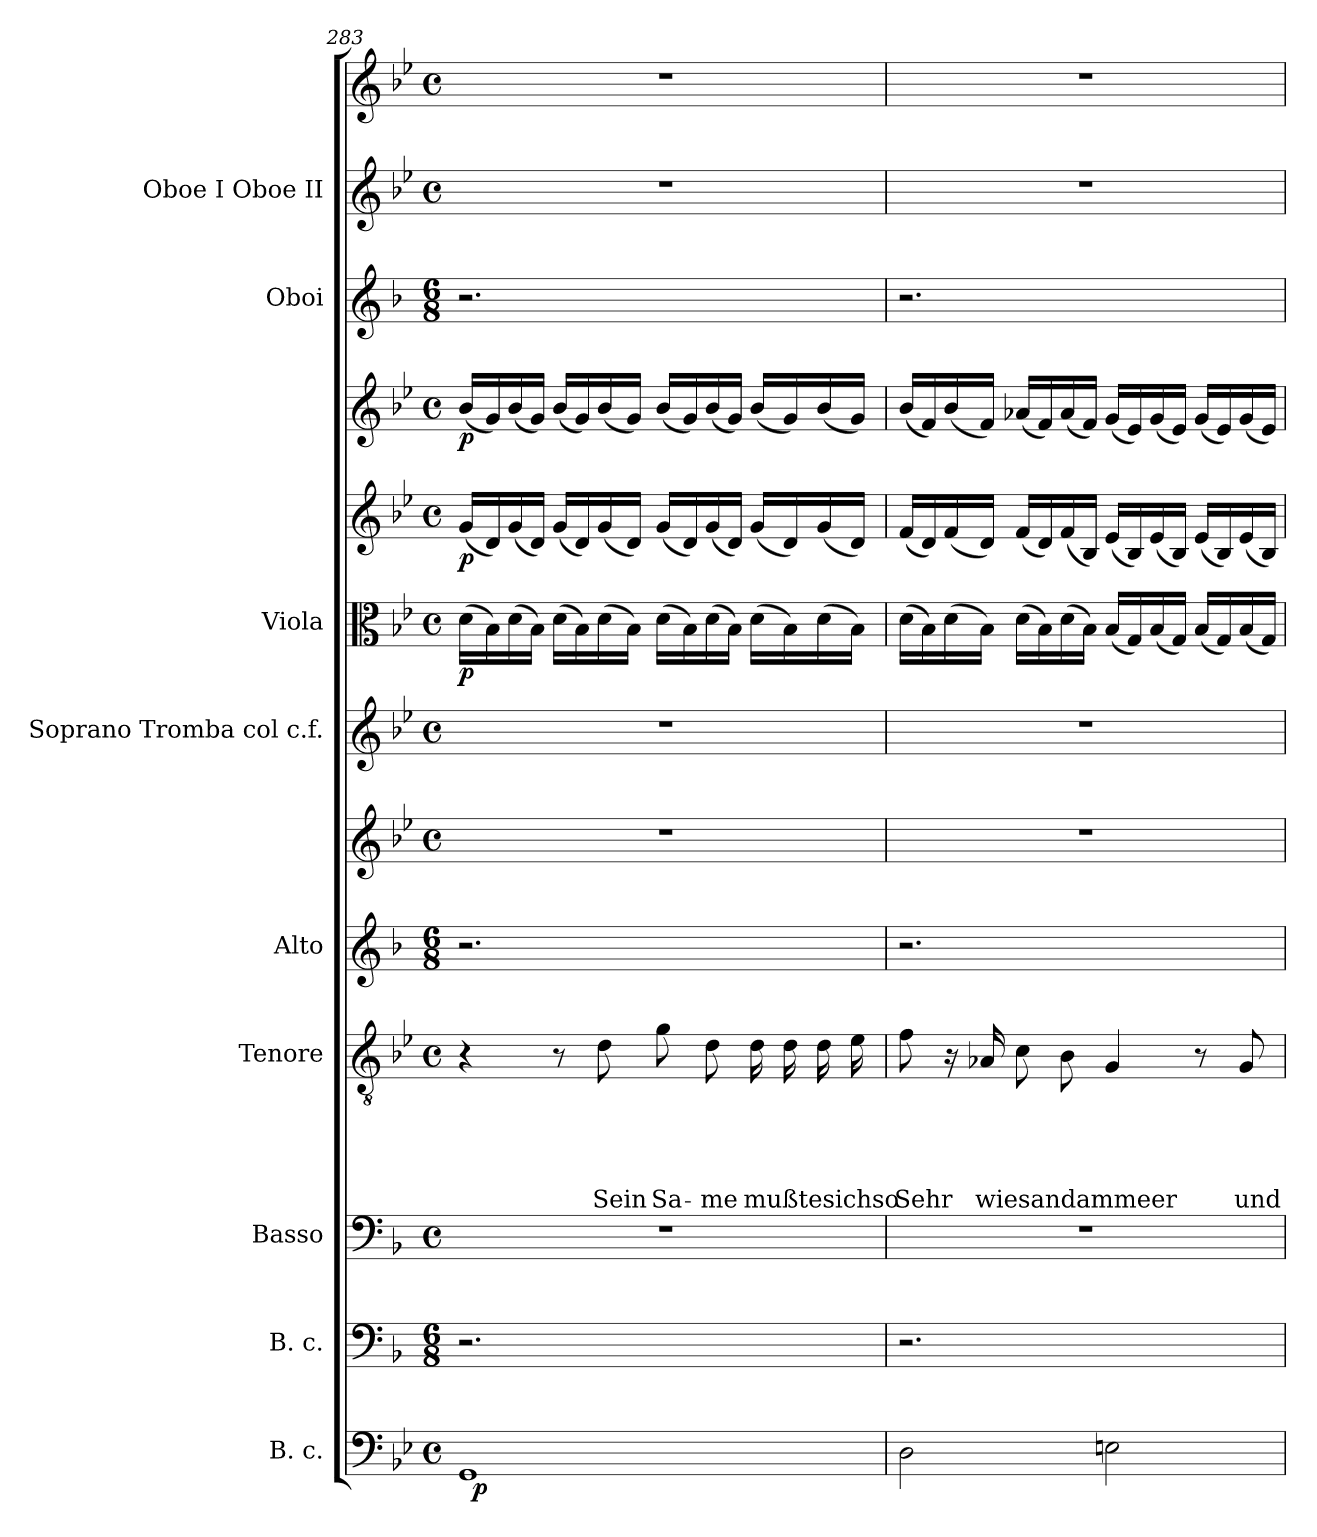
**kern	**dynam	**kern	**kern	**kern	**text	**text	**text	**text	**text	**kern	**kern	**kern	**kern	**dynam	**kern	**dynam	**kern	**dynam	**kern	**kern	**kern
*part12	*part12	*part11	*part10	*part9	*part9	*part9	*part9	*part9	*part9	*part8	*part7	*part6	*part5	*part5	*part4	*part4	*part3	*part3	*part2	*part1	*part1
*staff13	*staff13	*staff12	*staff11	*staff10	*staff10	*staff10	*staff10	*staff10	*staff10	*staff9	*staff8	*staff7	*staff6	*staff6	*staff5	*staff5	*staff4	*staff4	*staff3	*staff2	*staff1
*I"B. c.	*	*I"B. c.	*I"Basso	*I"Tenore	*	*	*	*	*	*I"Alto	*	*I"Soprano Tromba col c.f.	*I"Viola	*	*	*	*	*	*I"Oboi	*I"Oboe I Oboe II	*
*	*	*I'B. c.	*I'Basso	*I'Tenore	*	*	*	*	*	*I'Alto	*	*I'Soprano	*I'Viola	*	*	*	*	*	*	*I'Ob	*
*clefF4	*	*clefF4	*clefF4	*clefGv2	*	*	*	*	*	*clefG2	*clefG2	*clefG2	*clefC3	*	*clefG2	*	*clefG2	*	*clefG2	*clefG2	*clefG2
*k[b-e-]	*	*k[b-]	*k[b-]	*k[b-e-]	*	*	*	*	*	*k[b-]	*k[b-e-]	*k[b-e-]	*k[b-e-]	*	*k[b-e-]	*	*k[b-e-]	*	*k[b-]	*k[b-e-]	*k[b-e-]
*B-:	*	*F:	*F:	*B-:	*	*	*	*	*	*F:	*B-:	*B-:	*B-:	*	*B-:	*	*B-:	*	*F:	*B-:	*B-:
*M4/4	*	*M6/8	*M4/4	*M4/4	*	*	*	*	*	*M6/8	*M4/4	*M4/4	*M4/4	*	*M4/4	*	*M4/4	*	*M6/8	*M4/4	*M4/4
*met(c)	*	*	*met(c)	*met(c)	*	*	*	*	*	*	*met(c)	*met(c)	*met(c)	*	*met(c)	*	*met(c)	*	*	*met(c)	*met(c)
=283	=283	=283	=283	=283	=283	=283	=283	=283	=283	=283	=283	=283	=283	=283	=283	=283	=283	=283	=283	=283	=283
!	!	!	!	!	!	!	!	!	!	!	!	!	!	!LO:DY:b	!	!LO:DY:b	!	!LO:DY:b	!	!	!
*^	*	*	*	*	*	*	*	*	*	*	*	*	*	*	*	*	*	*	*	*	*
1GG	32ryy	.	2.r	1r	4r	.	.	.	.	.	2.r	1r	1r	(>16d\LL	p	(<16g/LL	p	(<16b-/LL	p	2.r	1r	1r
!	!	!LO:DY:b	!	!	!	!	!	!	!	!	!	!	!	!	!	!	!	!	!	!	!	!
.	2ryy	p	.	.	.	.	.	.	.	.	.	.	.	.	.	.	.	.	.	.	.	.
.	.	.	.	.	.	.	.	.	.	.	.	.	.	16B-\)	.	16d/)	.	16g/)	.	.	.	.
.	.	.	.	.	.	.	.	.	.	.	.	.	.	(>16d\	.	(<16g/	.	(<16b-/	.	.	.	.
.	.	.	.	.	.	.	.	.	.	.	.	.	.	16B-\JJ)	.	16d/JJ)	.	16g/JJ)	.	.	.	.
.	.	.	.	.	8r	.	.	.	.	.	.	.	.	(>16d\LL	.	(<16g/LL	.	(<16b-/LL	.	.	.	.
.	.	.	.	.	.	.	.	.	.	.	.	.	.	16B-\)	.	16d/)	.	16g/)	.	.	.	.
!	!	!	!	!	!	!	!	!	!	!LO:LY:b	!	!	!	!	!	!	!	!	!	!	!	!
.	.	.	.	.	8d\	.	.	.	.	Sein	.	.	.	(>16d\	.	(<16g/	.	(<16b-/	.	.	.	.
.	.	.	.	.	.	.	.	.	.	.	.	.	.	16B-\JJ)	.	16d/JJ)	.	16g/JJ)	.	.	.	.
!	!	!	!	!	!	!	!	!	!	!LO:LY:b	!	!	!	!	!	!	!	!	!	!	!	!
.	.	.	.	.	8g\	.	.	.	.	Sa-	.	.	.	(>16d\LL	.	(<16g/LL	.	(<16b-/LL	.	.	.	.
.	4...ryy	.	.	.	.	.	.	.	.	.	.	.	.	.	.	.	.	.	.	.	.	.
.	.	.	.	.	.	.	.	.	.	.	.	.	.	16B-\)	.	16d/)	.	16g/)	.	.	.	.
!	!	!	!	!	!	!	!	!	!	!LO:LY:b	!	!	!	!	!	!	!	!	!	!	!	!
.	.	.	.	.	8d\	.	.	.	.	-me	.	.	.	(>16d\	.	(<16g/	.	(<16b-/	.	.	.	.
.	.	.	.	.	.	.	.	.	.	.	.	.	.	16B-\JJ)	.	16d/JJ)	.	16g/JJ)	.	.	.	.
!	!	!	!	!	!	!	!	!	!	!LO:LY:b	!	!	!	!	!	!	!	!	!	!	!	!
.	.	.	4ryy	.	16d\	.	.	.	.	mußtesichso	4ryy	.	.	(>16d\LL	.	(<16g/LL	.	(<16b-/LL	.	4ryy	.	.
.	.	.	.	.	16d\	.	.	.	.	.	.	.	.	16B-\)	.	16d/)	.	16g/)	.	.	.	.
.	.	.	.	.	16d\	.	.	.	.	.	.	.	.	(>16d\	.	(<16g/	.	(<16b-/	.	.	.	.
.	.	.	.	.	16e-\	.	.	.	.	.	.	.	.	16B-\JJ)	.	16d/JJ)	.	16g/JJ)	.	.	.	.
!!LO:LB:g=z
=284	=284	=284	=284	=284	=284	=284	=284	=284	=284	=284	=284	=284	=284	=284	=284	=284	=284	=284	=284	=284	=284	=284
!	!	!	!	!	!	!	!	!	!	!LO:LY:b	!	!	!	!	!	!	!	!	!	!	!	!
*v	*v	*	*	*	*	*	*	*	*	*	*	*	*	*	*	*	*	*	*	*	*	*
2D>\	.	2.r	1r	8f\	.	.	.	.	Sehr	2.r	1r	1r	(>16d\LL	.	(<16f/LL	.	(<16b-/LL	.	2.r	1r	1r
.	.	.	.	.	.	.	.	.	.	.	.	.	16B-\)	.	16d/)	.	16f/)	.	.	.	.
.	.	.	.	16rA	.	.	.	.	.	.	.	.	(>16d\	.	(<16f/	.	(<16b-/	.	.	.	.
!	!	!	!	!	!	!	!	!	!LO:LY:b	!	!	!	!	!	!	!	!	!	!	!	!
.	.	.	.	16A-X/	.	.	.	.	wiesandammeer	.	.	.	16B-\JJ)	.	16d/JJ)	.	16f/JJ)	.	.	.	.
.	.	.	.	8c\	.	.	.	.	.	.	.	.	(>16d\LL	.	(<16f/LL	.	(<16a-X/LL	.	.	.	.
.	.	.	.	.	.	.	.	.	.	.	.	.	16B-\)	.	16d/)	.	16f/)	.	.	.	.
.	.	.	.	8B-\	.	.	.	.	.	.	.	.	(>16d\	.	(<16f/	.	(<16a-/	.	.	.	.
.	.	.	.	.	.	.	.	.	.	.	.	.	16B-\JJ)	.	16B-/JJ)	.	16f/JJ)	.	.	.	.
2E\	.	.	.	4G/	.	.	.	.	.	.	.	.	(<16B-/LL	.	(<16e-/LL	.	(<16g/LL	.	.	.	.
.	.	.	.	.	.	.	.	.	.	.	.	.	16G/)	.	16B-/)	.	16e-/)	.	.	.	.
.	.	.	.	.	.	.	.	.	.	.	.	.	(<16B-/	.	(<16e-/	.	(<16g/	.	.	.	.
.	.	.	.	.	.	.	.	.	.	.	.	.	16G/JJ)	.	16B-/JJ)	.	16e-/JJ)	.	.	.	.
.	.	4ryy	.	8r	.	.	.	.	.	4ryy	.	.	(<16B-/LL	.	(<16e-/LL	.	(<16g/LL	.	4ryy	.	.
.	.	.	.	.	.	.	.	.	.	.	.	.	16G/)	.	16B-/)	.	16e-/)	.	.	.	.
!	!	!	!	!	!	!	!	!	!LO:LY:b	!	!	!	!	!	!	!	!	!	!	!	!
.	.	.	.	8G/	.	.	.	.	und	.	.	.	(<16B-/	.	(<16e-/	.	(<16g/	.	.	.	.
.	.	.	.	.	.	.	.	.	.	.	.	.	16G/JJ)	.	16B-/JJ)	.	16e-/JJ)	.	.	.	.
=	=	=	=	=	=	=	=	=	=	=	=	=	=	=	=	=	=	=	=	=	=
*-	*-	*-	*-	*-	*-	*-	*-	*-	*-	*-	*-	*-	*-	*-	*-	*-	*-	*-	*-	*-	*-
